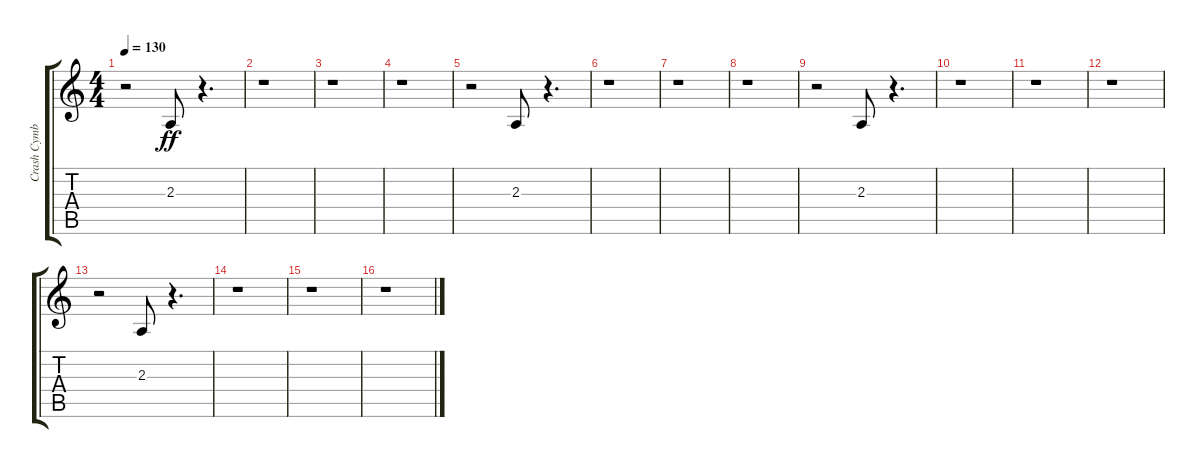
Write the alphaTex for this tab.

\track ("Crash Cymbal" "Crash Cymb") {instrument acousticgrandpiano}
\staff {score tabs}
\tuning (E4 B3 G3 D3 A2 E2) {hide}
\ts (4 4)
\tempo 130
\clef g2
\ks c
r.2{dy ff} 2.3.8 r.4{d} |
r.1 |
r.1 |
r.1 |
r.2 2.3.8 r.4{d} |
r.1 |
r.1 |
r.1 |
r.2 2.3.8 r.4{d} |
r.1 |
r.1 |
r.1 |
r.2 2.3.8 r.4{d} |
r.1 |
r.1 |
r.1
